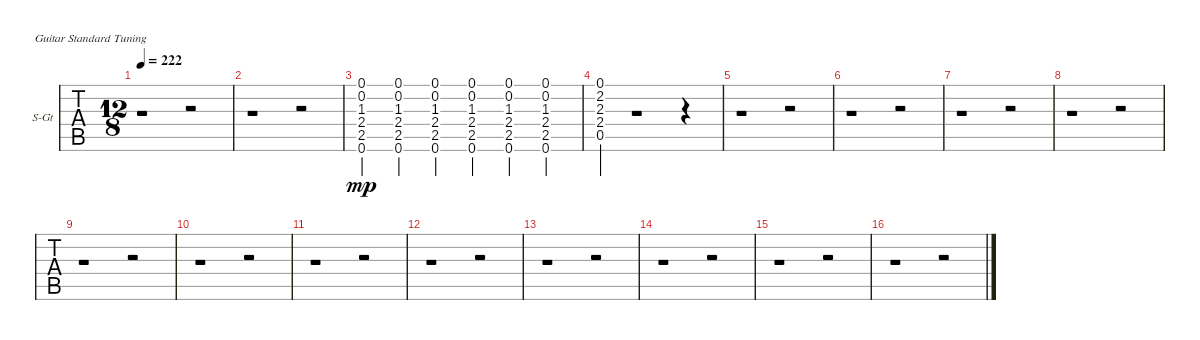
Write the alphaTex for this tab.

\bracketExtendMode nobrackets
\firstSystemTrackNameOrientation horizontal
\otherSystemsTrackNameOrientation horizontal
\track ("Acoustic Guitar" "S-Gt") {instrument acousticguitarsteel}
\staff {tabs}
\tuning (E4 B3 G3 D3 A2 E2)
\ts (12 8)
\tempo 222
\clef g2
\ks c
r.1{dy mp} r.2 |
r.1 r.2 |
(0.1 0.2 1.3 2.4 2.5 0.6).4 (0.1 0.2 1.3 2.4 2.5 0.6).4 (0.1 0.2 1.3 2.4 2.5 0.6).4 (0.1 0.2 1.3 2.4 2.5 0.6).4 (0.1 0.2 1.3 2.4 2.5 0.6).4 (0.1 0.2 1.3 2.4 2.5 0.6).4 |
(0.1 2.2 2.3 2.4 0.5).4 r.1 r.4 |
r.1 r.2 |
r.1 r.2 |
r.1 r.2 |
r.1 r.2 |
r.1 r.2 |
r.1 r.2 |
r.1 r.2 |
r.1 r.2 |
r.1 r.2 |
r.1 r.2 |
r.1 r.2 |
r.1 r.2
